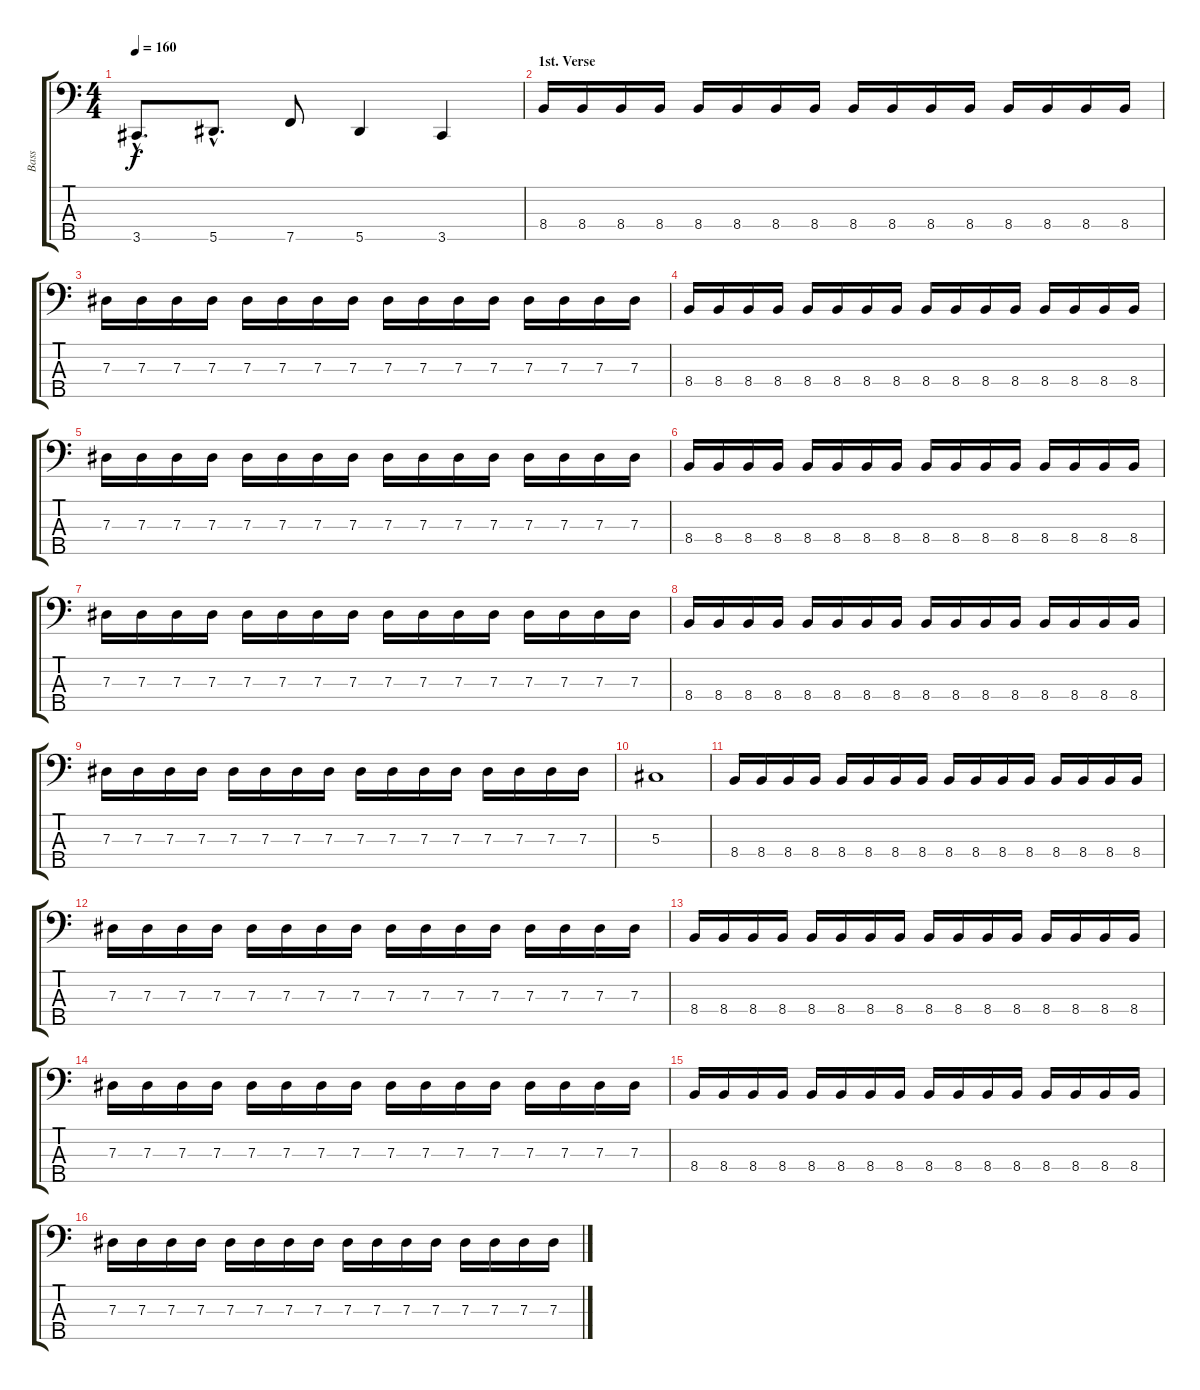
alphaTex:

\track ("Bass" "Bass") {instrument electricbassfinger}
\staff {score tabs}
\tuning (Gb2 Db2 Ab1 Eb1 Bb0) {hide}
\ts (4 4)
\tempo 160
\clef f4
\ks c
3.5{hac}.8{d dy f} 5.5{hac}.8{d} 7.5.8 5.5.4 3.5.4 |
\section ("" "1st. Verse")
8.4.16 8.4.16 8.4.16 8.4.16 8.4.16 8.4.16 8.4.16 8.4.16 8.4.16 8.4.16 8.4.16 8.4.16 8.4.16 8.4.16 8.4.16 8.4.16 |
7.3.16 7.3.16 7.3.16 7.3.16 7.3.16 7.3.16 7.3.16 7.3.16 7.3.16 7.3.16 7.3.16 7.3.16 7.3.16 7.3.16 7.3.16 7.3.16 |
8.4.16 8.4.16 8.4.16 8.4.16 8.4.16 8.4.16 8.4.16 8.4.16 8.4.16 8.4.16 8.4.16 8.4.16 8.4.16 8.4.16 8.4.16 8.4.16 |
7.3.16 7.3.16 7.3.16 7.3.16 7.3.16 7.3.16 7.3.16 7.3.16 7.3.16 7.3.16 7.3.16 7.3.16 7.3.16 7.3.16 7.3.16 7.3.16 |
8.4.16 8.4.16 8.4.16 8.4.16 8.4.16 8.4.16 8.4.16 8.4.16 8.4.16 8.4.16 8.4.16 8.4.16 8.4.16 8.4.16 8.4.16 8.4.16 |
7.3.16 7.3.16 7.3.16 7.3.16 7.3.16 7.3.16 7.3.16 7.3.16 7.3.16 7.3.16 7.3.16 7.3.16 7.3.16 7.3.16 7.3.16 7.3.16 |
8.4.16 8.4.16 8.4.16 8.4.16 8.4.16 8.4.16 8.4.16 8.4.16 8.4.16 8.4.16 8.4.16 8.4.16 8.4.16 8.4.16 8.4.16 8.4.16 |
7.3.16 7.3.16 7.3.16 7.3.16 7.3.16 7.3.16 7.3.16 7.3.16 7.3.16 7.3.16 7.3.16 7.3.16 7.3.16 7.3.16 7.3.16 7.3.16 |
5.3.1 |
8.4.16 8.4.16 8.4.16 8.4.16 8.4.16 8.4.16 8.4.16 8.4.16 8.4.16 8.4.16 8.4.16 8.4.16 8.4.16 8.4.16 8.4.16 8.4.16 |
7.3.16 7.3.16 7.3.16 7.3.16 7.3.16 7.3.16 7.3.16 7.3.16 7.3.16 7.3.16 7.3.16 7.3.16 7.3.16 7.3.16 7.3.16 7.3.16 |
8.4.16 8.4.16 8.4.16 8.4.16 8.4.16 8.4.16 8.4.16 8.4.16 8.4.16 8.4.16 8.4.16 8.4.16 8.4.16 8.4.16 8.4.16 8.4.16 |
7.3.16 7.3.16 7.3.16 7.3.16 7.3.16 7.3.16 7.3.16 7.3.16 7.3.16 7.3.16 7.3.16 7.3.16 7.3.16 7.3.16 7.3.16 7.3.16 |
8.4.16 8.4.16 8.4.16 8.4.16 8.4.16 8.4.16 8.4.16 8.4.16 8.4.16 8.4.16 8.4.16 8.4.16 8.4.16 8.4.16 8.4.16 8.4.16 |
7.3.16 7.3.16 7.3.16 7.3.16 7.3.16 7.3.16 7.3.16 7.3.16 7.3.16 7.3.16 7.3.16 7.3.16 7.3.16 7.3.16 7.3.16 7.3.16
